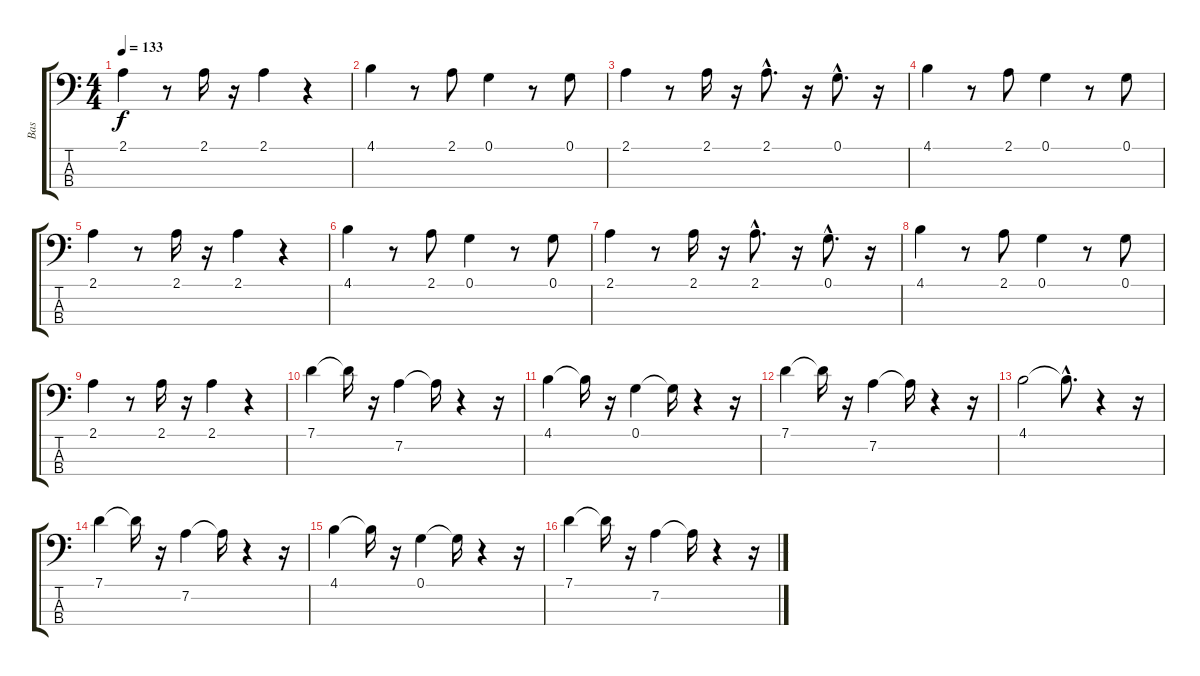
\track ("Bas" "Bas") {instrument electricbasspick}
\staff {score tabs}
\tuning (G2 D2 A1 E1) {hide}
\ts (4 4)
\tempo 133
\clef f4
\ks c
2.1.4{dy f} r.8 2.1.16 r.16 2.1.4 r.4 |
4.1.4 r.8 2.1.8 0.1.4 r.8 0.1.8 |
2.1.4 r.8 2.1.16 r.16 2.1{hac}.8{d} r.16 0.1{hac}.8{d} r.16 |
4.1.4 r.8 2.1.8 0.1.4 r.8 0.1.8 |
2.1.4 r.8 2.1.16 r.16 2.1.4 r.4 |
4.1.4 r.8 2.1.8 0.1.4 r.8 0.1.8 |
2.1.4 r.8 2.1.16 r.16 2.1{hac}.8{d} r.16 0.1{hac}.8{d} r.16 |
4.1.4 r.8 2.1.8 0.1.4 r.8 0.1.8 |
2.1.4 r.8 2.1.16 r.16 2.1.4 r.4 |
7.1.4 7.1{t}.16 r.16 7.2.4 7.2{t}.16 r.4 r.16 |
4.1.4 4.1{t}.16 r.16 0.1.4 0.1{t}.16 r.4 r.16 |
7.1.4 7.1{t}.16 r.16 7.2.4 7.2{t}.16 r.4 r.16 |
4.1.2 4.1{hac t}.8{d} r.4 r.16 |
7.1.4 7.1{t}.16 r.16 7.2.4 7.2{t}.16 r.4 r.16 |
4.1.4 4.1{t}.16 r.16 0.1.4 0.1{t}.16 r.4 r.16 |
7.1.4 7.1{t}.16 r.16 7.2.4 7.2{t}.16 r.4 r.16
